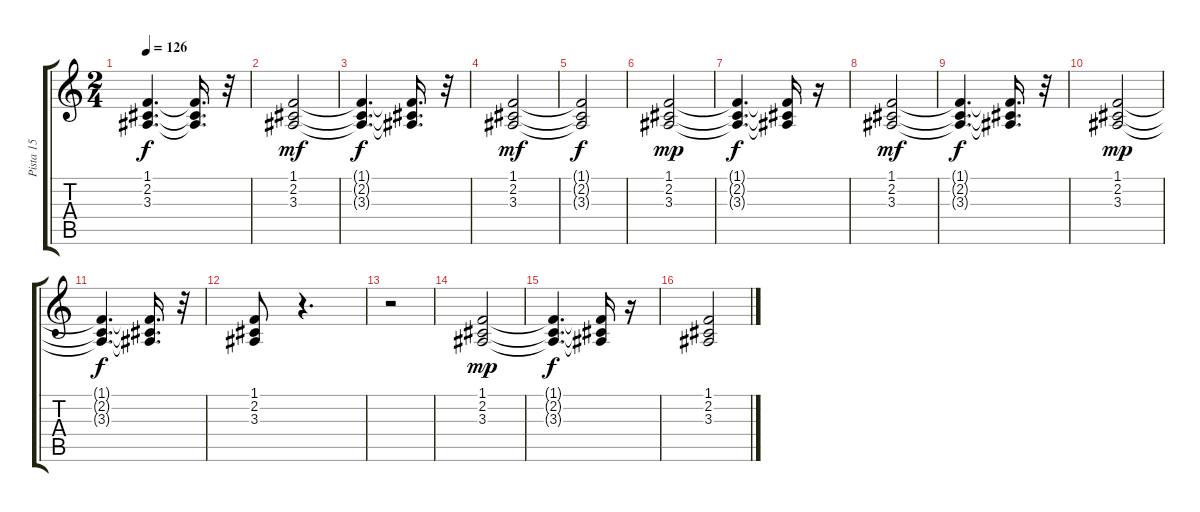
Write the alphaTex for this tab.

\track ("Pista 15" "Pista 15") {instrument electricpiano1}
\staff {score tabs}
\tuning (E4 B3 G3 D3 A2 E2) {hide}
\ts (2 4)
\tempo 126
\clef g2
\ks c
(1.1{t} 2.2{t} 3.3{t}).4{d dy f} (1.1{t} 2.2{t} 3.3{t}).16{d} r.32 |
(1.1 2.2 3.3).2{dy mf} |
(1.1{t} 2.2{t} 3.3{t}).4{d dy f} (1.1{t} 2.2{t} 3.3{t}).16{d} r.32 |
(1.1 2.2 3.3).2{dy mf} |
(1.1{t} 2.2{t} 3.3{t}).2{dy f} |
(1.1 2.2 3.3).2{dy mp} |
(1.1{t} 2.2{t} 3.3{t}).4{d dy f} (1.1{t} 2.2{t} 3.3{t}).16 r.16 |
(1.1 2.2 3.3).2{dy mf} |
(1.1{t} 2.2{t} 3.3{t}).4{d dy f} (1.1{t} 2.2{t} 3.3{t}).16{d} r.32 |
(1.1 2.2 3.3).2{dy mp} |
(1.1{t} 2.2{t} 3.3{t}).4{d dy f} (1.1{t} 2.2{t} 3.3{t}).16{d} r.32 |
(1.1 2.2 3.3).8 r.4{d} |
r.2 |
(1.1 2.2 3.3).2{dy mp} |
(1.1{t} 2.2{t} 3.3{t}).4{d dy f} (1.1{t} 2.2{t} 3.3{t}).16 r.16 |
(1.1 2.2 3.3).2
